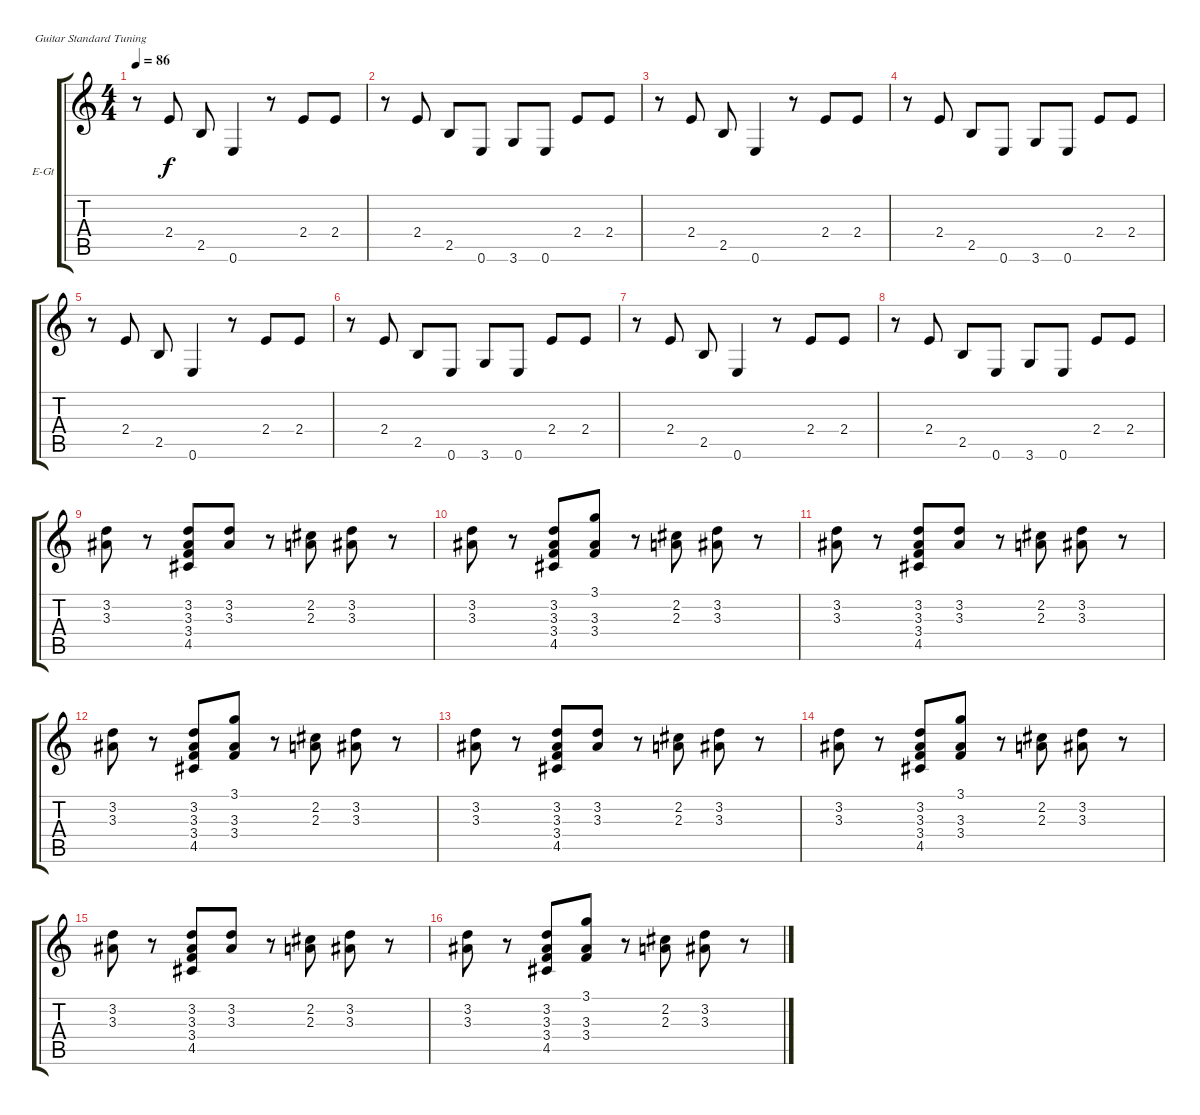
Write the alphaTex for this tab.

\bracketExtendMode groupsimilarinstruments
\firstSystemTrackNameOrientation horizontal
\otherSystemsTrackNameOrientation horizontal
\track ("Гитара 1" "E-Gt") {instrument electricguitarclean}
\staff {score tabs}
\tuning (E4 B3 G3 D3 A2 E2)
\ts (4 4)
\tempo 86
\clef g2
\ks c
r.8{dy f} 2.4.8 2.5.8 0.6.4 r.8 2.4.8 2.4.8 |
r.8 2.4.8 2.5.8 0.6.8 3.6.8 0.6.8 2.4.8 2.4.8 |
r.8 2.4.8 2.5.8 0.6.4 r.8 2.4.8 2.4.8 |
r.8 2.4.8 2.5.8 0.6.8 3.6.8 0.6.8 2.4.8 2.4.8 |
r.8 2.4.8 2.5.8 0.6.4 r.8 2.4.8 2.4.8 |
r.8 2.4.8 2.5.8 0.6.8 3.6.8 0.6.8 2.4.8 2.4.8 |
r.8 2.4.8 2.5.8 0.6.4 r.8 2.4.8 2.4.8 |
r.8 2.4.8 2.5.8 0.6.8 3.6.8 0.6.8 2.4.8 2.4.8 |
(3.2 3.3).8 r.8 (3.2 3.3 3.4 4.5).8 (3.2 3.3).8 r.8 (2.2 2.3).8 (3.2 3.3).8 r.8 |
(3.2 3.3).8 r.8 (3.2 3.3 3.4 4.5).8 (3.1 3.3 3.4).8 r.8 (2.2 2.3).8 (3.2 3.3).8 r.8 |
(3.2 3.3).8 r.8 (3.2 3.3 3.4 4.5).8 (3.2 3.3).8 r.8 (2.2 2.3).8 (3.2 3.3).8 r.8 |
(3.2 3.3).8 r.8 (3.2 3.3 3.4 4.5).8 (3.1 3.3 3.4).8 r.8 (2.2 2.3).8 (3.2 3.3).8 r.8 |
(3.2 3.3).8 r.8 (3.2 3.3 3.4 4.5).8 (3.2 3.3).8 r.8 (2.2 2.3).8 (3.2 3.3).8 r.8 |
(3.2 3.3).8 r.8 (3.2 3.3 3.4 4.5).8 (3.1 3.3 3.4).8 r.8 (2.2 2.3).8 (3.2 3.3).8 r.8 |
(3.2 3.3).8 r.8 (3.2 3.3 3.4 4.5).8 (3.2 3.3).8 r.8 (2.2 2.3).8 (3.2 3.3).8 r.8 |
(3.2 3.3).8 r.8 (3.2 3.3 3.4 4.5).8 (3.1 3.3 3.4).8 r.8 (2.2 2.3).8 (3.2 3.3).8 r.8
